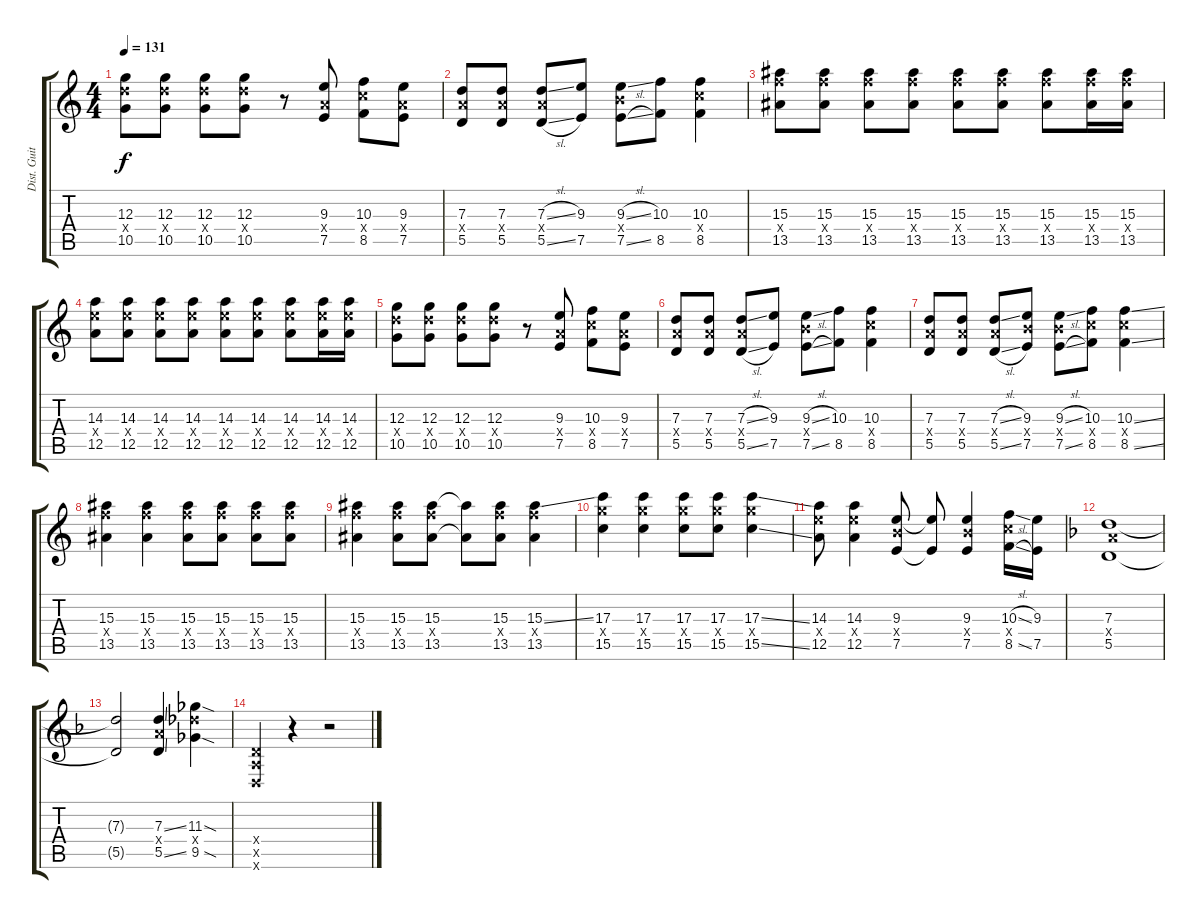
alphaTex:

\track ("Dist. Guitar 3" "Dist. Guit") {instrument distortionguitar}
\staff {score tabs}
\tuning (E4 B3 G3 D3 A2 D2) {hide}
\ts (4 4)
\tempo 131
\clef g2
\ks c
(12.3 12.4{x} 10.5).8{dy f} (12.3 12.4{x} 10.5).8 (12.3 12.4{x} 10.5).8 (12.3 12.4{x} 10.5).8 r.8 (9.3 7.4{x} 7.5).8 (10.3 10.4{x} 8.5).8 (9.3 7.4{x} 7.5).8 |
(7.3 7.4{x} 5.5).8 (7.3 7.4{x} 5.5).8 (7.3{sl} 7.4{x} 5.5{sl}).8 (9.3 7.5).8 (9.3{sl} 9.4{x} 7.5{sl}).8 (10.3 8.5).8 (10.3 10.4{x} 8.5).4 |
(15.3 15.4{x} 13.5).8 (15.3 15.4{x} 13.5).8 (15.3 15.4{x} 13.5).8 (15.3 15.4{x} 13.5).8 (15.3 15.4{x} 13.5).8 (15.3 15.4{x} 13.5).8 (15.3 15.4{x} 13.5).8 (15.3 15.4{x} 13.5).16 (15.3 15.4{x} 13.5).16 |
(14.3 14.4{x} 12.5).8 (14.3 14.4{x} 12.5).8 (14.3 14.4{x} 12.5).8 (14.3 14.4{x} 12.5).8 (14.3 14.4{x} 12.5).8 (14.3 14.4{x} 12.5).8 (14.3 14.4{x} 12.5).8 (14.3 14.4{x} 12.5).16 (14.3 14.4{x} 12.5).16 |
(12.3 12.4{x} 10.5).8 (12.3 12.4{x} 10.5).8 (12.3 12.4{x} 10.5).8 (12.3 12.4{x} 10.5).8 r.8 (9.3 7.4{x} 7.5).8 (10.3 10.4{x} 8.5).8 (9.3 7.4{x} 7.5).8 |
(7.3 7.4{x} 5.5).8 (7.3 7.4{x} 5.5).8 (7.3{sl} 7.4{x} 5.5{sl}).8 (9.3 7.5).8 (9.3{sl} 9.4{x} 7.5{sl}).8 (10.3 8.5).8 (10.3 10.4{x} 8.5).4 |
(7.3 7.4{x} 5.5).8 (7.3 7.4{x} 5.5).8 (7.3{sl} 7.4{x} 5.5{sl}).8 (9.3 9.4{x} 7.5).8 (9.3{sl} 9.4{x} 7.5{sl}).8 (10.3 10.4{x} 8.5).8 (10.3{ss} 10.4{x} 8.5{ss}).4 |
(15.3 15.4{x} 13.5).4 (15.3 15.4{x} 13.5).4 (15.3 15.4{x} 13.5).8 (15.3 15.4{x} 13.5).8 (15.3 15.4{x} 13.5).8 (15.3 15.4{x} 13.5).8 |
(15.3 15.4{x} 13.5).4 (15.3 15.4{x} 13.5).8 (15.3 15.4{x} 13.5).8 (15.3{t} 13.5{t}).8 (15.3 15.4{x} 13.5).8 (15.3{ss} 15.4{x} 13.5).4 |
(17.3 17.4{x} 15.5).4 (17.3 17.4{x} 15.5).4 (17.3 17.4{x} 15.5).8 (17.3 17.4{x} 15.5).8 (17.3{ss} 17.4{x} 15.5{ss}).4 |
(14.3 14.4{x} 12.5).8 (14.3 14.4{x} 12.5).4 (9.3 9.4{x} 7.5).8 (9.3{t} 7.5{t}).8 (9.3 9.4{x} 7.5).4 (10.3{sl} 10.4{x} 8.5{sl}).16 (9.3 7.5).16 |
\ks f
(7.3 7.4{x} 5.5).1 |
(7.3{t} 5.5{t}).2 (7.3{ss} 7.4{x} 5.5{ss}).4 (11.3{sod} 11.4{x} 9.5{sod}).4 |
(0.4{x} 0.5{x} 0.6{x}).4 r.4 r.2
